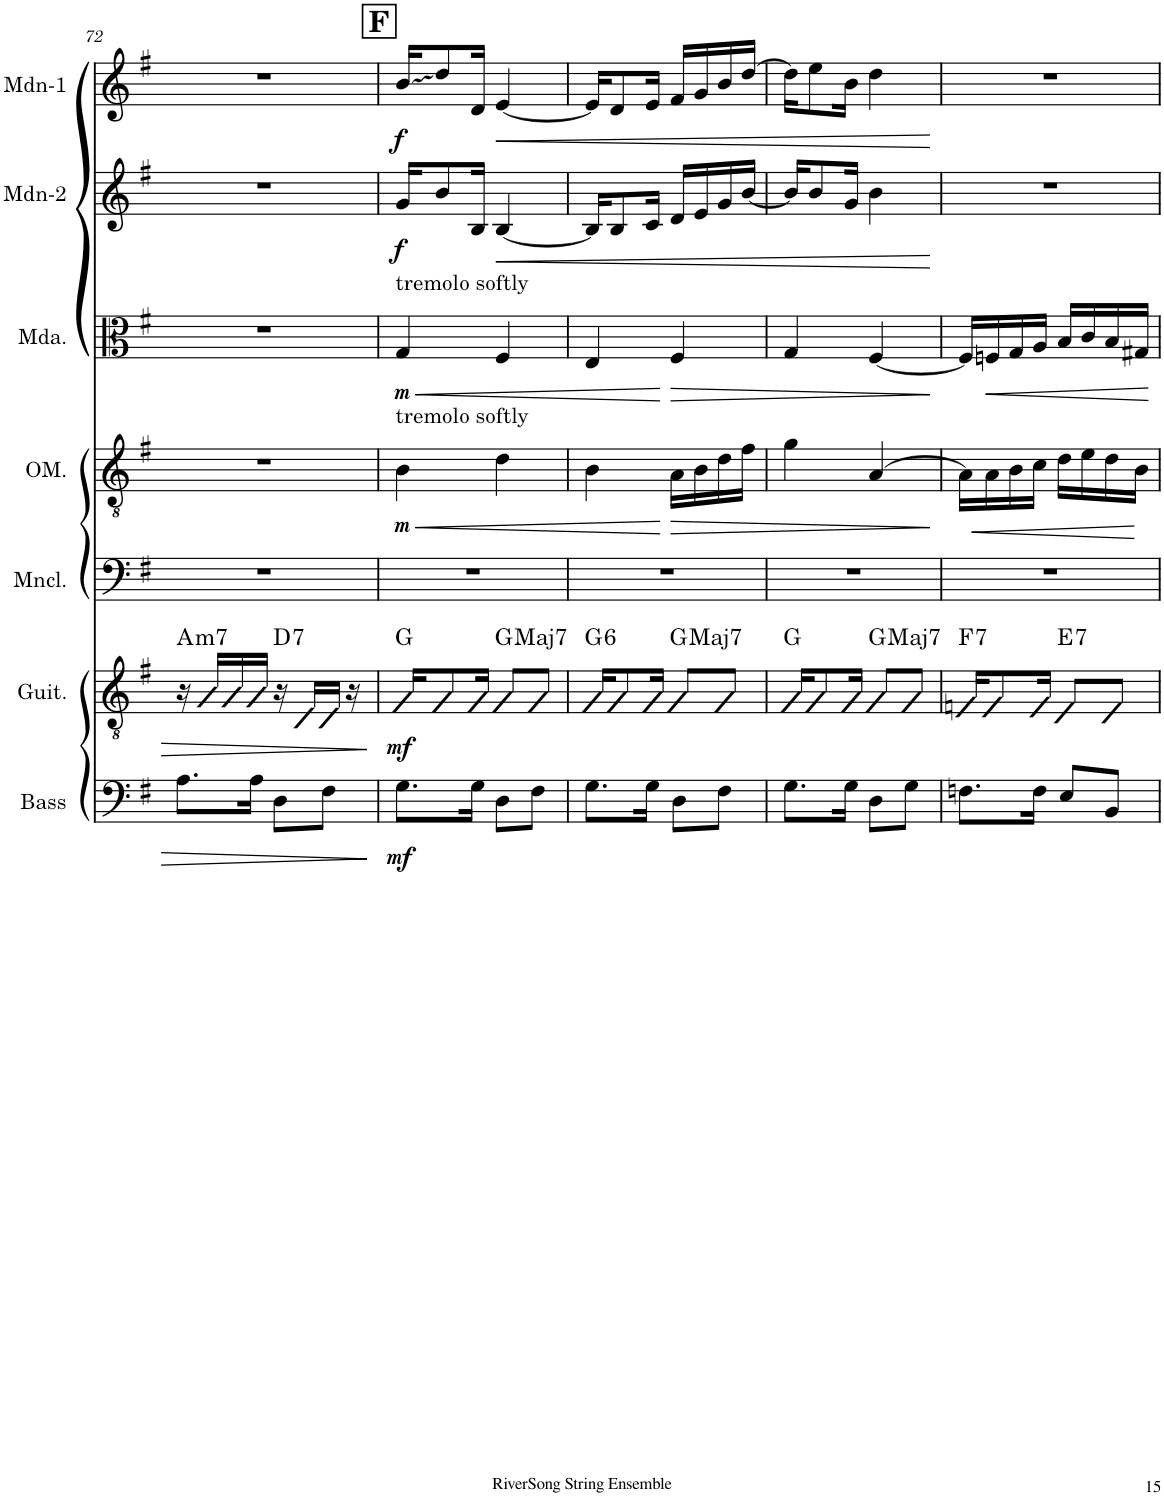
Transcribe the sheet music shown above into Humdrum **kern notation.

**kern	**dynam	**kern	**dynam	**harte	**kern	**kern	**dynam	**kern	**dynam	**kern	**dynam	**kern	**dynam
*part7	*part7	*part6	*part6	*part6	*part5	*part4	*part4	*part3	*part3	*part2	*part2	*part1	*part1
*staff7	*staff7	*staff6	*staff6	*	*staff5	*staff4	*staff4	*staff3	*staff3	*staff2	*staff2	*staff1	*staff1
*I"Acoustic Bass	*	*I"Acoustic Guitar	*	*	*I"Mandocello	*I"Octave Mandolin	*	*I"Mandola	*	*I"Mandolin-2	*	*I"Mandolin-1	*
*I'Bass	*	*I'Guit.	*	*	*I'Mncl.	*I'OM.	*	*I'Mda.	*	*I'Mdn-2	*	*I'Mdn-1	*
!!LO:PB:g=z
*clefF4	*	*clefGv2	*	*	*clefF4	*clefGv2	*	*clefC3	*	*clefG2	*	*clefG2	*
*Trd7c12	*	*	*	*	*	*	*	*	*	*	*	*	*
*k[f#]	*	*k[f#]	*	*	*k[f#]	*k[f#]	*	*k[f#]	*	*k[f#]	*	*k[f#]	*
*M2/4	*	*M2/4	*	*	*M2/4	*M2/4	*	*M2/4	*	*M2/4	*	*M2/4	*
=72	=72	=72	=72	=72	=72	=72	=72	=72	=72	=72	=72	=72	=72
!	!	!	!	!LO:H:kt=m7	!	!	!	!	!	!	!	!	!
8.A\L	.	16r	.	A:min7	2r	2r	.	2r	.	2r	.	2r	.
.	.	16A/LL	.	.	.	.	.	.	.	.	.	.	.
.	.	16A/	.	.	.	.	.	.	.	.	.	.	.
16A\Jk	.	16A/JJ	.	.	.	.	.	.	.	.	.	.	.
!	!	!	!	!LO:H:kt=7	!	!	!	!	!	!	!	!	!
8D\L	.	16r	.	D:7	.	.	.	.	.	.	.	.	.
.	.	16D/LL	.	.	.	.	.	.	.	.	.	.	.
8F#\J	.	16D/JJ	.	.	.	.	.	.	.	.	.	.	.
.	.	16r	.	.	.	.	.	.	.	.	.	.	.
!!LO:REH:place=s1:a:B:cj:fs=14:t=F
=73	=73	=73	=73	=73	=73	=73	=73	=73	=73	=73	=73	=73	=73
!	!	!	!	!	!	!	!	!LO:TX:a:t=tremolo softly	!	!	!	!	!
!	!	!	!	!	!	!LO:TX:a:t=tremolo softly	!	!	!	!	!	!	!
!	!LO:DY:b	!	!LO:DY:b	!	!	!	!LO:HP:b	!	!LO:HP:b	!	!	!	!
!	!	!	!	!	!	!	!LO:DY:n=1:b	!	!LO:DY:n=1:b	!	!LO:DY:b	!	!LO:DY:b
8.G\L	mf	16G/KL	mf	G:maj	2r	4B\	< other-dynamics	4G/	< other-dynamics	16g/KL	f	16b/KL	f
.	.	8G/	.	.	.	.	.	.	.	8b/	.	8dd/	.
16G\Jk	.	16G/Jk	.	.	.	.	.	.	.	16B/Jk	.	16d/Jk	.
!	!	!	!	!LO:H:kt=Maj7	!	!	!	!	!	!	!LO:HP:b	!	!LO:HP:b
8D\L	.	8G/L	.	G:maj7	.	4d\	.	4F#/	.	[4B/	<	[4e/	<
8F#\J	.	8G/J	.	.	.	.	.	.	.	.	.	.	.
=74	=74	=74	=74	=74	=74	=74	=74	=74	=74	=74	=74	=74	=74
!	!	!	!	!LO:H:kt=6	!	!	!	!	!	!	!	!	!
8.G\L	.	16G/KL	.	G:maj6	2r	4B\	.	4E/	.	16B/KL]	.	16e/KL]	.
.	.	8G/	.	.	.	.	.	.	.	8B/	.	8d/	.
16G\Jk	.	16G/Jk	.	.	.	.	.	.	.	16c/Jk	.	16e/Jk	.
!	!	!	!	!LO:H:kt=Maj7	!	!	!LO:HP:n=1:b	!	!LO:HP:n=1:b	!	!	!	!
8D\L	.	8G/L	.	G:maj7	.	16A\LL	[ >	4F#/	[ >	16d/LL	.	16f#/LL	.
.	.	.	.	.	.	16B\	.	.	.	16e/	.	16g/	.
8F#\J	.	8G/J	.	.	.	16d\	.	.	.	16g/	.	16b/	.
.	.	.	.	.	.	16f#\JJ	.	.	.	[16b/JJ	.	[16dd/JJ	.
=75	=75	=75	=75	=75	=75	=75	=75	=75	=75	=75	=75	=75	=75
8.G\L	.	16G/KL	.	G:maj	2r	4g\	.	4G/	.	16b/KL]	.	16dd\KL]	.
.	.	8G/	.	.	.	.	.	.	.	8b/	.	8ee\	.
16G\Jk	.	16G/Jk	.	.	.	.	.	.	.	16g/Jk	.	16b\Jk	.
!	!	!	!	!LO:H:kt=Maj7	!	!	!	!	!	!	!	!	!
8D\L	.	8G/L	.	G:maj7	.	[4A/	.	[4F#/	.	4b\	.	4dd\	.
8G\J	.	8G/J	.	.	.	.	.	.	.	.	.	.	.
.	.	.	.	.	.	.	]	.	]	.	[	.	[
=76	=76	=76	=76	=76	=76	=76	=76	=76	=76	=76	=76	=76	=76
!	!	!	!	!LO:H:kt=7	!	!	!	!	!	!	!	!	!
8.Fn\L	.	16Fn/KL	.	F:7	2r	16A\LL]	.	16F#/LL]	.	2r	.	2r	.
!	!	!	!	!	!	!	!LO:HP:b	!	!LO:HP:b	!	!	!	!
.	.	8F/	.	.	.	16A\	<	16Fn/	<	.	.	.	.
.	.	.	.	.	.	16B\	.	16G/	.	.	.	.	.
16F\Jk	.	16F/Jk	.	.	.	16c\JJ	.	16A/JJ	.	.	.	.	.
!	!	!	!	!LO:H:kt=7	!	!	!	!	!	!	!	!	!
8E/L	.	8E/L	.	E:7	.	16d\LL	.	16B/LL	.	.	.	.	.
.	.	.	.	.	.	16e\	.	16c/	.	.	.	.	.
8BB/J	.	8E/J	.	.	.	16d\	.	16B/	.	.	.	.	.
.	.	.	.	.	.	16B\JJ	.	16G#X/JJ	.	.	.	.	.
.	.	.	.	.	.	.	[	.	[	.	.	.	.
=	=	=	=	=	=	=	=	=	=	=	=	=	=
*-	*-	*-	*-	*-	*-	*-	*-	*-	*-	*-	*-	*-	*-
